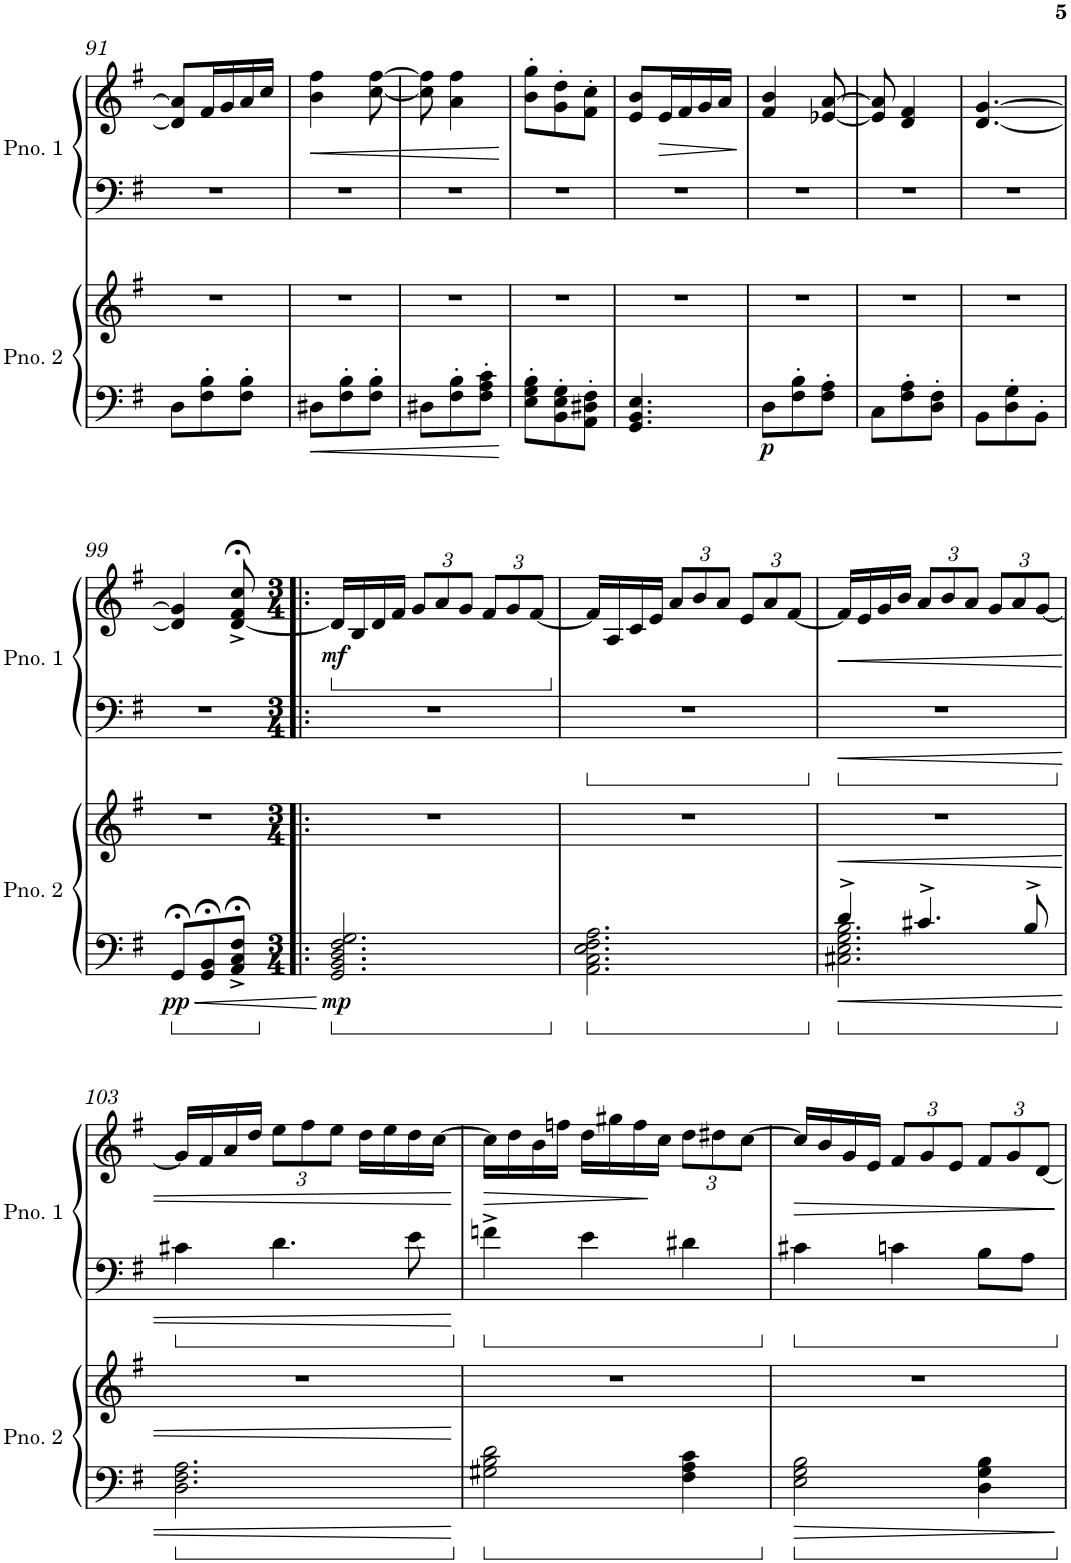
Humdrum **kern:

**kern	**kern	**dynam	**kern	**kern	**dynam
*part2	*part2	*part2	*part1	*part1	*part1
*staff4	*staff3	*staff3/4	*staff2	*staff1	*staff1/2
*I"Piano 2	*	*	*I"Piano 1	*	*
*I'Pno. 2	*	*	*I'Pno. 1	*	*
!!LO:PB:g=z
*clefF4	*clefG2	*	*clefF4	*clefG2	*
*k[f#]	*k[f#]	*	*k[f#]	*k[f#]	*
*M3/8	*M3/8	*	*M3/8	*M3/8	*
=91	=91	=91	=91	=91	=91
8D\L	4.r	.	4.r	8d/] 8a/]L	.
8F#\' 8B\'	.	.	.	16f#/L	.
.	.	.	.	16g/	.
8F#\' 8B\'J	.	.	.	16a/	.
.	.	.	.	16cc/JJ	.
=92	=92	=92	=92	=92	=92
!	!	!	!	!	!LO:HP:b
8D#X\L	4.r	.	4.r	4b\ 4ff#\	<
8F#\' 8B\'	.	.	.	.	.
8F#\' 8B\'J	.	.	.	[8cc\ [8ff#\	.
=93	=93	=93	=93	=93	=93
8D#X\L	4.r	.	4.r	8cc\] 8ff#\]	.
8F#\' 8B\'	.	.	.	4a\ 4ff#\	.
8F#\' 8A\' 8c\'J	.	.	.	.	.
.	.	.	.	.	[
=94	=94	=94	=94	=94	=94
8E\' 8G\' 8B\'L	4.r	.	4.r	8b\' 8gg\'L	.
8BB\' 8E\' 8G\'	.	.	.	8g\' 8dd\'	.
8AA\' 8D#X\' 8F#\'J	.	.	.	8f#\' 8cc\'J	.
=95	=95	=95	=95	=95	=95
4.GG/ 4.BB/ 4.E/	4.r	.	4.r	8e/ 8b/L	.
!	!	!	!	!	!LO:HP:b
.	.	.	.	16e/L	>
.	.	.	.	16f#/	.
.	.	.	.	16g/	.
.	.	.	.	16a/JJ	.
.	.	.	.	.	]
=96	=96	=96	=96	=96	=96
!	!	!LO:DY:b=2	!	!	!
8D\L	4.r	p	4.r	4f#/ 4b/	.
8F#\' 8B\'	.	.	.	.	.
8F#\' 8A\'J	.	.	.	[8e-X/ [8a/	.
=97	=97	=97	=97	=97	=97
8C\L	4.r	.	4.r	8e-/] 8a/]	.
8F#\' 8A\'	.	.	.	4d/ 4f#/	.
8D\' 8F#\'J	.	.	.	.	.
=98	=98	=98	=98	=98	=98
8BB\L	4.r	.	4.r	[4.d/ [4.g/	.
8D\' 8G\'	.	.	.	.	.
8BB'\J	.	.	.	.	.
!!LO:LB:g=z
=99	=99	=99	=99	=99	=99
!	!	!LO:DY:b=2	!	!	!
8GG;</L	4.r	pp	4.r	4d/] 4g/]	.
8GG/;< 8BB/;<	.	.	.	.	.
8AA/;<^ 8C/;<^ 8F#/;<^J	.	.	.	[8d/;<^ 8f#/;<^ 8cc/;<^	.
=100!|:	=100!|:	=100!|:	=100!|:	=100!|:	=100!|:
*M3/4	*M3/4	*	*M3/4	*M3/4	*
*	*	*	*	*ped	*
!	!	!LO:DY:b=2	!	!	!LO:DY:b
2.GG/ 2.BB/ 2.D/ 2.F#/ 2.G/	2.r	mp	2.r	16d/LL]	mf
.	.	.	.	16B/	.
.	.	.	.	16d/	.
.	.	.	.	16f#/JJ	.
*	*	*	*	*Xbrackettup	*
.	.	.	.	12g/L	.
.	.	.	.	12a/	.
.	.	.	.	12g/J	.
.	.	.	.	12f#/L	.
.	.	.	.	12g/	.
.	.	.	.	[12f#/J	.
=101	=101	=101	=101	=101	=101
*	*	*	*	*Xped	*
2.AA\ 2.C\ 2.E\ 2.F#\ 2.A\	2.r	.	2.r	16f#/LL]	.
.	.	.	.	16A/	.
.	.	.	.	16c/	.
.	.	.	.	16e/JJ	.
.	.	.	.	12a/L	.
.	.	.	.	12b/	.
.	.	.	.	12a/J	.
.	.	.	.	12e/L	.
.	.	.	.	12a/	.
.	.	.	.	[12f#/J	.
=102	=102	=102	=102	=102	=102
*^	*	*	*	*	*
!	!	!	!LO:HP:b	!	!	!LO:HP:b
4d^/	2.C#X\ 2.E\ 2.G\ 2.B\	2.r	<	2.r	16f#/LL]	<
.	.	.	.	.	16e/	.
.	.	.	.	.	16g/	.
.	.	.	.	.	16b/JJ	.
4.c#X^/	.	.	.	.	12a/L	.
.	.	.	.	.	12b/	.
.	.	.	.	.	12a/J	.
.	.	.	.	.	12g/L	.
.	.	.	.	.	12a/	.
8B^/	.	.	.	.	.	.
.	.	.	.	.	[12g/J	.
*v	*v	*	*	*	*	*
!!LO:LB:g=z
=103	=103	=103	=103	=103	=103
!	!	!	!	!	!LO:HP:b
2.D\ 2.F#\ 2.A\	2.r	.	4c#X\	16g/LL]	<
.	.	.	.	16f#/	.
.	.	.	.	16a/	.
.	.	.	.	16dd/JJ	.
.	.	.	4.d\	12ee\L	.
.	.	.	.	12ff#\	.
.	.	.	.	12ee\J	.
.	.	.	.	16dd\LL	.
.	.	.	.	16ee\	.
.	.	.	8e\	16dd\	.
.	.	.	.	[16cc\JJ	.
.	.	[	.	.	[ [
=104	=104	=104	=104	=104	=104
!	!	!	!	!	!LO:HP:b
2G#X\ 2B\ 2d\	2.r	.	4fn^\	16cc\LL]	>
.	.	.	.	16dd\	.
.	.	.	.	16b\	.
.	.	.	.	16ffn\JJ	.
.	.	.	4e\	16dd\LL	.
.	.	.	.	16gg#X\	.
.	.	.	.	16ff\	.
.	.	.	.	16cc\JJ	]
4F#\ 4A\ 4c\	.	.	4d#X\	12dd\L	.
.	.	.	.	12dd#X\	.
.	.	.	.	[12cc\J	.
=105	=105	=105	=105	=105	=105
!	!	!	!	!	!LO:HP:b
2E\ 2G\ 2B\	2.r	.	4c#X\	16cc/LL]	>
.	.	.	.	16b/	.
.	.	.	.	16g/	.
.	.	.	.	16e/JJ	.
.	.	.	4cn\	12f#/L	.
.	.	.	.	12g/	.
.	.	.	.	12e/J	.
4D\ 4G\ 4B\	.	.	8B\L	12f#/L	.
.	.	.	.	12g/	.
.	.	.	8A\J	.	.
.	.	.	.	[12d/J	.
.	.	.	.	.	]
=	=	=	=	=	=
*-	*-	*-	*-	*-	*-
